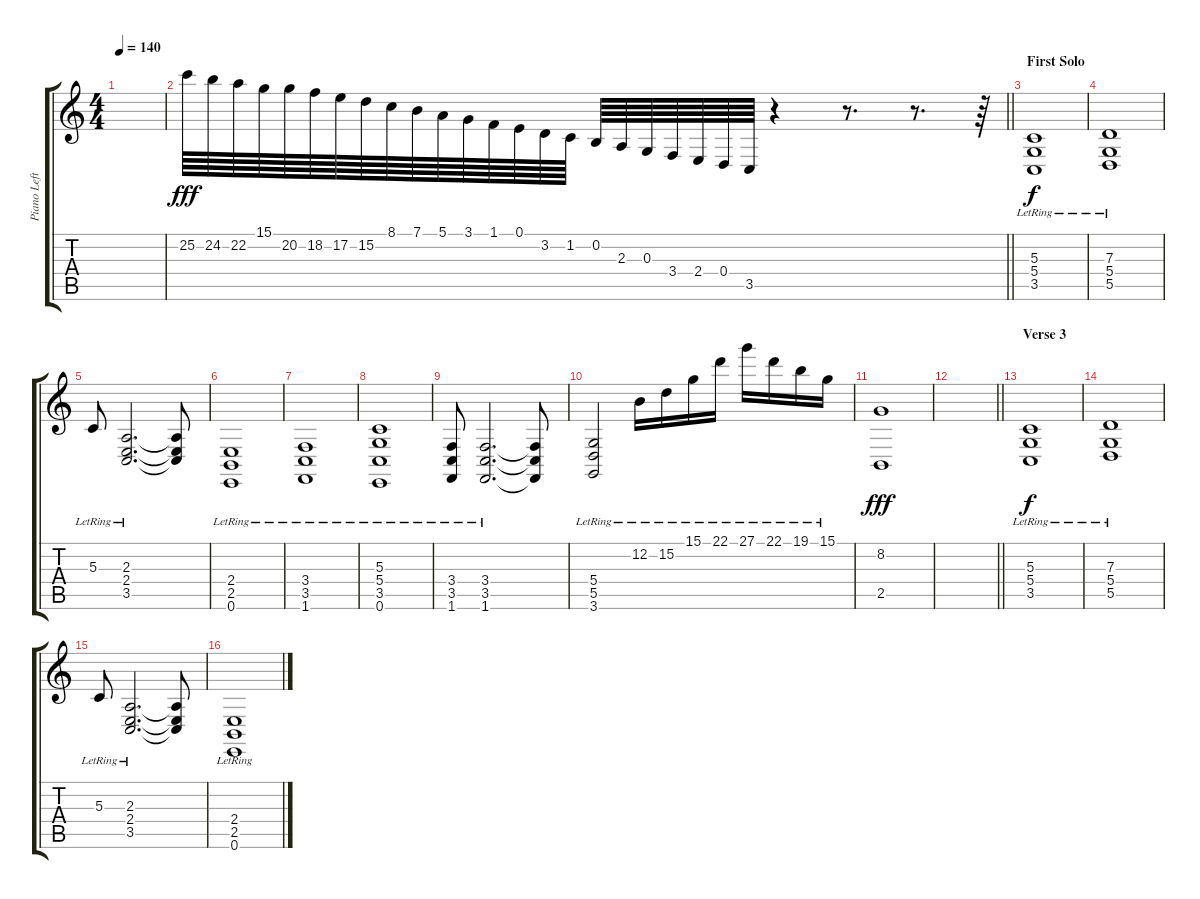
\track ("Piano Left-hand" "Piano Left") {instrument acousticgrandpiano}
\staff {score tabs}
\tuning (E4 B3 G3 D3 A2 E2) {hide}
\ts (4 4)
\tempo 140
\clef g2
\ks c
|
\barLineRight lightlight
25.2.64{dy fff} 24.2.64 22.2.64 15.1.64 20.2.64 18.2.64 17.2.64 15.2.64 8.1.64 7.1.64 5.1.64 3.1.64 1.1.64 0.1.64 3.2.64 1.2.64 0.2.64 2.3.64 0.3.64 3.4.64 2.4.64 0.4.64 3.5.64 r.4 r.8{d} r.8{d} r.64 |
\section ("" "First Solo")
(5.3{lr} 5.4{lr} 3.5{lr}).1{dy f} |
(7.3{lr} 5.4{lr} 5.5{lr}).1 |
5.3{lr}.8 (2.3{lr} 2.4{lr} 3.5{lr}).2{d} (2.3{t} 2.4{t} 3.5{t}).8 |
(2.4{lr} 2.5{lr} 0.6{lr}).1 |
(3.4{lr} 3.5{lr} 1.6{lr}).1 |
(5.3{lr} 5.4{lr} 3.5{lr} 0.6{lr}).1 |
(3.4{lr} 3.5{lr} 1.6{lr}).8 (3.4{lr} 3.5{lr} 1.6{lr}).2{d} (3.4{t} 3.5{t} 1.6{t}).8 |
(5.4{lr} 5.5{lr} 3.6{lr}).2 12.2{lr}.16 15.2{lr}.16 15.1{lr}.16 22.1{lr}.16 27.1{lr}.16 22.1{lr}.16 19.1{lr}.16 15.1{lr}.16 |
(8.2 2.5).1{dy fff} |
\barLineRight lightlight
|
\section ("" "Verse 3")
(5.3{lr} 5.4{lr} 3.5{lr}).1{dy f} |
(7.3{lr} 5.4{lr} 5.5{lr}).1 |
5.3{lr}.8 (2.3{lr} 2.4{lr} 3.5{lr}).2{d} (2.3{t} 2.4{t} 3.5{t}).8 |
(2.4{lr} 2.5{lr} 0.6{lr}).1
